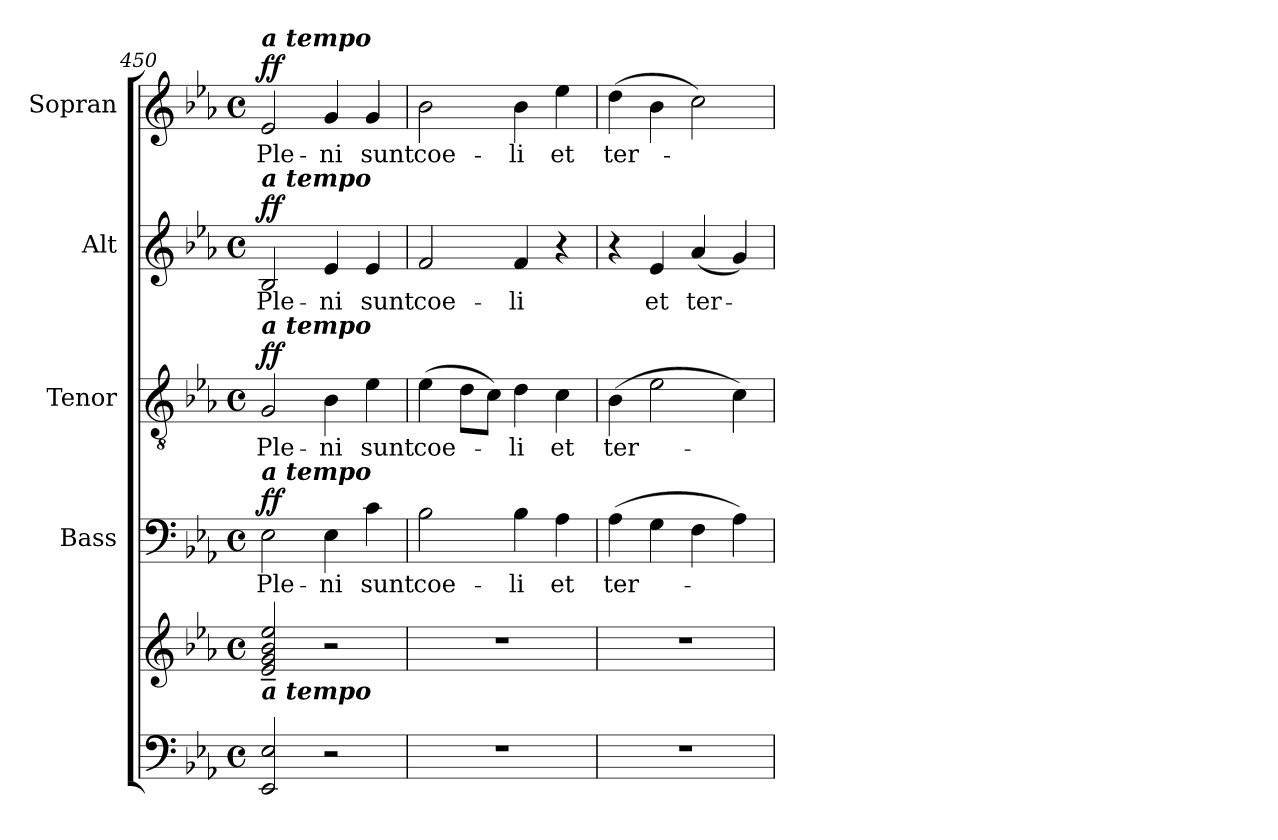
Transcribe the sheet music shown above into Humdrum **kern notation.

**kern	**kern	**kern	**text	**dynam	**kern	**text	**dynam	**kern	**text	**dynam	**kern	**text	**dynam
*part5	*part5	*part4	*part4	*part4	*part3	*part3	*part3	*part2	*part2	*part2	*part1	*part1	*part1
*staff6	*staff5	*staff4	*staff4	*staff4	*staff3	*staff3	*staff3	*staff2	*staff2	*staff2	*staff1	*staff1	*staff1
*	*	*I"Bass	*	*	*I"Tenor	*	*	*I"Alt	*	*	*I"Sopran	*	*
*	*	*I'B.	*	*	*I'T.	*	*	*I'A.	*	*	*I'S.	*	*
!!LO:LB:g=z
*clefF4	*clefG2	*clefF4	*	*	*clefGv2	*	*	*clefG2	*	*	*clefG2	*	*
*k[b-e-a-]	*k[b-e-a-]	*k[b-e-a-]	*	*	*k[b-e-a-]	*	*	*k[b-e-a-]	*	*	*k[b-e-a-]	*	*
*E-:	*E-:	*E-:	*	*	*E-:	*	*	*E-:	*	*	*E-:	*	*
*M4/4	*M4/4	*M4/4	*	*	*M4/4	*	*	*M4/4	*	*	*M4/4	*	*
*met(c)	*met(c)	*met(c)	*	*	*met(c)	*	*	*met(c)	*	*	*met(c)	*	*
=450	=450	=450	=450	=450	=450	=450	=450	=450	=450	=450	=450	=450	=450
!	!	!	!	!	!	!	!	!	!	!	!LO:TX:a:Bi:t=a tempo	!	!
!	!	!	!	!	!	!	!	!LO:TX:a:Bi:t=a tempo	!	!	!	!	!
!	!	!	!	!	!LO:TX:a:Bi:t=a tempo	!	!	!	!	!	!	!	!
!	!	!LO:TX:a:Bi:t=a tempo	!	!	!	!	!	!	!	!	!	!	!
!	!LO:TX:b:Bi:t=a tempo	!	!	!	!	!	!	!	!	!	!	!	!
!	!	!	!LO:LY:b	!LO:DY:a	!	!LO:LY:b	!LO:DY:a	!	!LO:LY:b	!LO:DY:a	!	!LO:LY:b	!LO:DY:a
2EE-/ 2E-/	2e-/~< 2g/~< 2b-/~< 2ee-/~<	2E-\	Ple-	ff	2G/	Ple-	ff	2B-/	Ple-	ff	2e-/	Ple-	ff
!	!	!	!LO:LY:b	!	!	!LO:LY:b	!	!	!LO:LY:b	!	!	!LO:LY:b	!
2r	2r	4E-\	-ni	.	4B-\	-ni	.	4e-/	-ni	.	4g/	-ni	.
!	!	!	!LO:LY:b	!	!	!LO:LY:b	!	!	!LO:LY:b	!	!	!LO:LY:b	!
.	.	4c\	sunt	.	4e-\	sunt	.	4e-/	sunt	.	4g/	sunt	.
=451	=451	=451	=451	=451	=451	=451	=451	=451	=451	=451	=451	=451	=451
!	!	!	!LO:LY:b	!	!	!LO:LY:b	!	!	!LO:LY:b	!	!	!LO:LY:b	!
1r	1r	2B-\	coe-	.	(>4e-\	coe-	.	2f/	coe-	.	2b-\	coe-	.
.	.	.	.	.	8d\L	.	.	.	.	.	.	.	.
.	.	.	.	.	8c\J)	.	.	.	.	.	.	.	.
!	!	!	!LO:LY:b	!	!	!LO:LY:b	!	!	!LO:LY:b	!	!	!LO:LY:b	!
.	.	4B-\	-li	.	4d\	-li	.	4f/	-li	.	4b-\	-li	.
!	!	!	!LO:LY:b	!	!	!LO:LY:b	!	!	!	!	!	!LO:LY:b	!
.	.	4A-\	et	.	4c\	et	.	4r	.	.	4ee-\	et	.
=452	=452	=452	=452	=452	=452	=452	=452	=452	=452	=452	=452	=452	=452
!	!	!	!LO:LY:b	!	!	!LO:LY:b	!	!	!	!	!	!LO:LY:b	!
1r	1r	(>4A-\	ter-	.	(>4B-\	ter-	.	4r	.	.	(>4dd\	ter-	.
!	!	!	!	!	!	!	!	!	!LO:LY:b	!	!	!	!
.	.	4G\	.	.	2e-\	.	.	4e-/	et	.	4b-\	.	.
!	!	!	!	!	!	!	!	!	!LO:LY:b	!	!	!	!
.	.	4F\	.	.	.	.	.	(<4a-/	ter-	.	2cc\)	.	.
.	.	4A-\)	.	.	4c\)	.	.	4g/)	.	.	.	.	.
=	=	=	=	=	=	=	=	=	=	=	=	=	=
*-	*-	*-	*-	*-	*-	*-	*-	*-	*-	*-	*-	*-	*-
